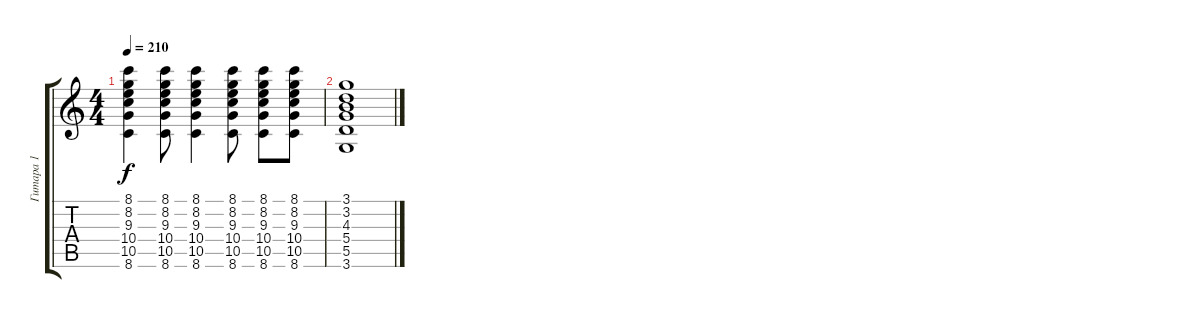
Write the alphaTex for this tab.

\track ("Гитара 1" "Гитара 1") {instrument electricguitarjazz}
\staff {score tabs}
\tuning (E4 B3 G3 D3 A2 E2) {hide}
\ts (4 4)
\tempo 210
\clef g2
\ks c
(8.1 8.2 9.3 10.4 10.5 8.6).4{dy f} (8.1 8.2 9.3 10.4 10.5 8.6).8 (8.1 8.2 9.3 10.4 10.5 8.6).4 (8.1 8.2 9.3 10.4 10.5 8.6).8 (8.1 8.2 9.3 10.4 10.5 8.6).8 (8.1 8.2 9.3 10.4 10.5 8.6).8 |
(3.1 3.2 4.3 5.4 5.5 3.6).1
